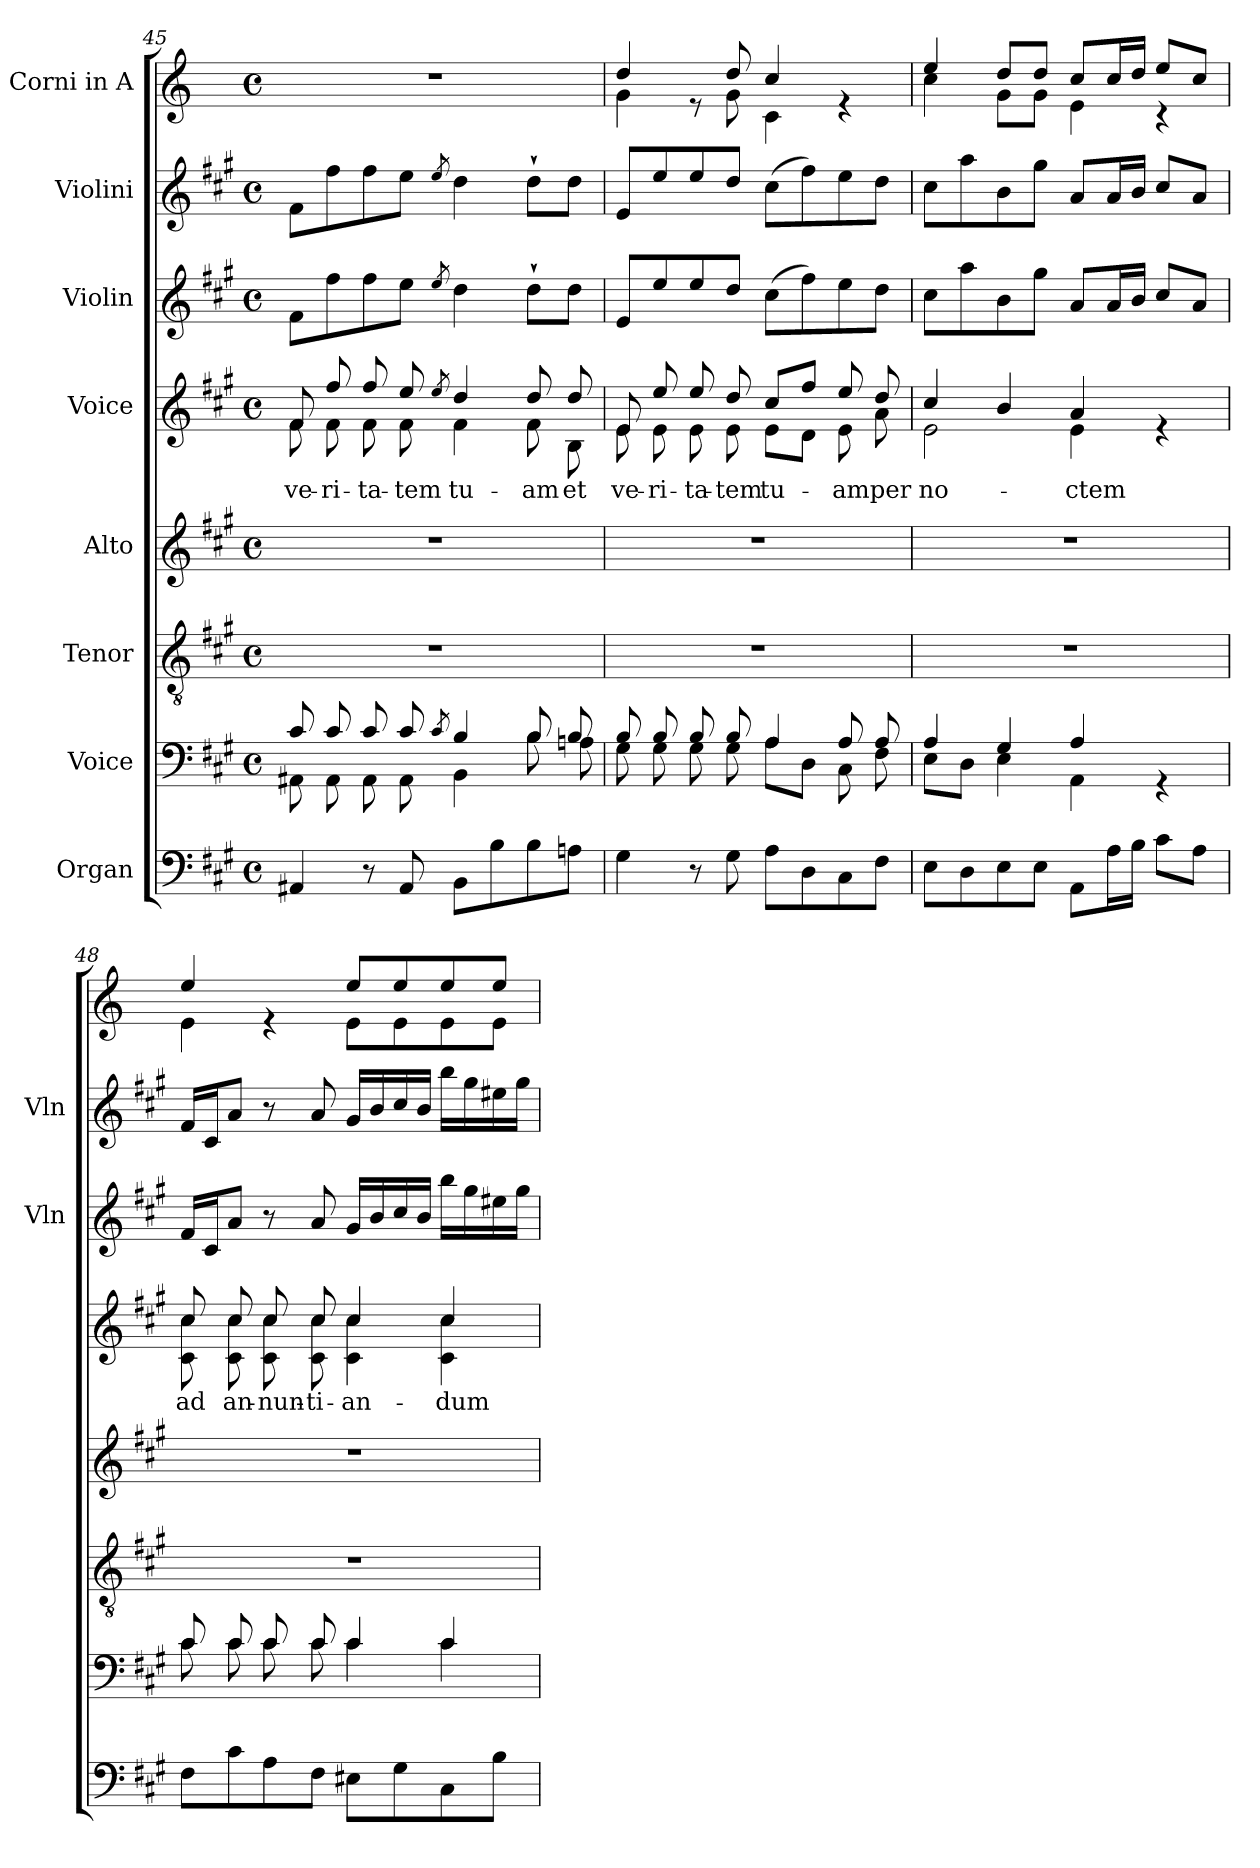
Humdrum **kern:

**kern	**kern	**kern	**kern	**kern	**text	**kern	**kern	**kern
*part8	*part7	*part6	*part5	*part4	*part4	*part3	*part2	*part1
*staff8	*staff7	*staff6	*staff5	*staff4	*staff4	*staff3	*staff2	*staff1
*I"Organ	*I"Voice	*I"Tenor	*I"Alto	*I"Voice	*	*I"Violin	*I"Violini	*I"Corni in A
*	*	*	*	*	*	*I'Vln	*I'Vln	*
*clefF4	*clefF4	*clefGv2	*clefG2	*clefG2	*	*clefG2	*clefG2	*clefG2
*	*	*	*	*	*	*	*	*ITrd2c3
*k[f#c#g#]	*k[f#c#g#]	*k[f#c#g#]	*k[f#c#g#]	*k[f#c#g#]	*	*k[f#c#g#]	*k[f#c#g#]	*k[f#c#g#]
*M4/4	*M4/4	*M4/4	*M4/4	*M4/4	*	*M4/4	*M4/4	*M4/4
*met(c)	*met(c)	*met(c)	*met(c)	*met(c)	*	*met(c)	*met(c)	*met(c)
=45	=45	=45	=45	=45	=45	=45	=45	=45
*	*^	*	*	*	*	*	*	*
!	!	!	!	!	!	!LO:LY:b	!	!	!
*	*	*	*	*	*^	*	*	*	*
4AA#X/	8c#/	8AA#X\	1r	1r	8f#/	8f#\	ve-	8f#\L	8f#\L	1r
!	!	!	!	!	!	!	!LO:LY:b	!	!	!
.	8c#/	8AA#\	.	.	8ff#/	8f#\	-ri-	8ff#\	8ff#\	.
!	!	!	!	!	!	!	!LO:LY:b	!	!	!
8r	8c#/	8AA#\	.	.	8ff#/	8f#\	-ta-	8ff#\	8ff#\	.
!	!	!	!	!	!	!	!LO:LY:b	!	!	!
8AA#/	8c#/	8AA#\	.	.	8ee/	8f#\	-tem	8ee\J	8ee\J	.
.	8qc#/	.	.	.	8qee/	.	.	8qee/	8qee/	.
!	!	!	!	!	!	!	!LO:LY:b	!	!	!
8BB\L	4B/	4BB\	.	.	4dd/	4f#\	tu-	4dd\	4dd\	.
8B\	.	.	.	.	.	.	.	.	.	.
!	!	!	!	!	!	!	!LO:LY:b	!	!	!
8B\	8B/	8B\	.	.	8dd/	8f#\	-am	8dd`\L	8dd`\L	.
!	!	!	!	!	!	!	!LO:LY:b	!	!	!
8An\J	8B/	8An\	.	.	8dd/	8B\	et	8dd\J	8dd\J	.
=46	=46	=46	=46	=46	=46	=46	=46	=46	=46	=46
!	!	!	!	!	!	!	!LO:LY:b	!	!	!
*	*	*	*	*	*	*	*	*	*	*^
4G#\	8B/	8G#\	1r	1r	8e/	8e\	ve-	8e/L	8e/L	4b/	4e\
!	!	!	!	!	!	!	!LO:LY:b	!	!	!	!
.	8B/	8G#\	.	.	8ee/	8e\	-ri-	8ee/	8ee/	.	.
!	!	!	!	!	!	!	!LO:LY:b	!	!	!	!
8r	8B/	8G#\	.	.	8ee/	8e\	-ta-	8ee/	8ee/	8re	8ryy
!	!	!	!	!	!	!	!LO:LY:b	!	!	!	!
8G#\	8B/	8G#\	.	.	8dd/	8e\	-tem	8dd/J	8dd/J	8b/	8e\
!	!	!	!	!	!	!	!LO:LY:b	!	!	!	!
8A\L	4A/	8A\L	.	.	8cc#/L	8e\L	tu-	(8cc#\L	(8cc#\L	4a/	4A\
8D\	.	8D\J	.	.	8ff#/J	8d\J	.	8ff#\)	8ff#\)	.	.
!	!	!	!	!	!	!	!LO:LY:b	!	!	!	!
8C#\	8A/	8C#\	.	.	8ee/	8e\	-am	8ee\	8ee\	4re	4ryy
!	!	!	!	!	!	!	!LO:LY:b	!	!	!	!
8F#\J	8A/	8F#\	.	.	8dd/	8a\	per	8dd\J	8dd\J	.	.
=47	=47	=47	=47	=47	=47	=47	=47	=47	=47	=47	=47
!	!	!	!	!	!	!	!LO:LY:b	!	!	!	!
8E\L	4A/	8E\L	1r	1r	4cc#/	2e\	no-	8cc#\L	8cc#\L	4cc#/	4a\
8D\	.	8D\J	.	.	.	.	.	8aa\	8aa\	.	.
8E\	4G#/	4E\	.	.	4b/	.	.	8b\	8b\	8b/L	8e\L
8E\J	.	.	.	.	.	.	.	8gg#\J	8gg#\J	8b/J	8e\J
!	!	!	!	!	!	!	!LO:LY:b	!	!	!	!
8AA\L	4A/	4AA\	.	.	4a/	4e\	-ctem	8a/L	8a/L	8a/L	4c#\
16A\L	.	.	.	.	.	.	.	16a/L	16a/L	16a/L	.
16B\JJ	.	.	.	.	.	.	.	16b/JJ	16b/JJ	16b/JJ	.
8c#\L	4rGG	4ryy	.	.	4re	4ryy	.	8cc#/L	8cc#/L	8cc#/L	4r
8A\J	.	.	.	.	.	.	.	8a/J	8a/J	8a/J	.
!!LO:LB:g=z	!!
=48	=48	=48	=48	=48	=48	=48	=48	=48	=48	=48	=48
!	!	!	!	!	!	!	!LO:LY:b	!	!	!	!
8F#\L	8c#/	8c#\	1r	1r	8cc#/	8c#\ 8cc#\	ad	16f#/LL	16f#/LL	4cc#/	4c#\
.	.	.	.	.	.	.	.	16c#/J	16c#/J	.	.
!	!	!	!	!	!	!	!LO:LY:b	!	!	!	!
8c#\	8c#/	8c#\	.	.	8cc#/	8c#\ 8cc#\	an-	8a/J	8a/J	.	.
!	!	!	!	!	!	!	!LO:LY:b	!	!	!	!
8A\	8c#/	8c#\	.	.	8cc#/	8c#\ 8cc#\	-nun-	8r	8r	4re	4ryy
!	!	!	!	!	!	!	!LO:LY:b	!	!	!	!
8F#\J	8c#/	8c#\	.	.	8cc#/	8c#\ 8cc#\	-ti-	8a/	8a/	.	.
!	!	!	!	!	!	!	!LO:LY:b	!	!	!	!
8E#X\L	4c#/	4c#\	.	.	4cc#/	4c#\ 4cc#\	-an-	16g#/LL	16g#/LL	8cc#/L	8c#\L
.	.	.	.	.	.	.	.	16b/	16b/	.	.
8G#\	.	.	.	.	.	.	.	16cc#/	16cc#/	8cc#/	8c#\
.	.	.	.	.	.	.	.	16b/JJ	16b/JJ	.	.
!	!	!	!	!	!	!	!LO:LY:b	!	!	!	!
8C#\	4c#/	4c#\	.	.	4cc#/	4c#\ 4cc#\	-dum	16bb\LL	16bb\LL	8cc#/	8c#\
.	.	.	.	.	.	.	.	16gg#\	16gg#\	.	.
8B\J	.	.	.	.	.	.	.	16ee#X\	16ee#X\	8cc#/J	8c#\J
.	.	.	.	.	.	.	.	16gg#\JJ	16gg#\JJ	.	.
*	*v	*v	*	*	*v	*v	*	*	*	*v	*v
=	=	=	=	=	=	=	=	=
*-	*-	*-	*-	*-	*-	*-	*-	*-
